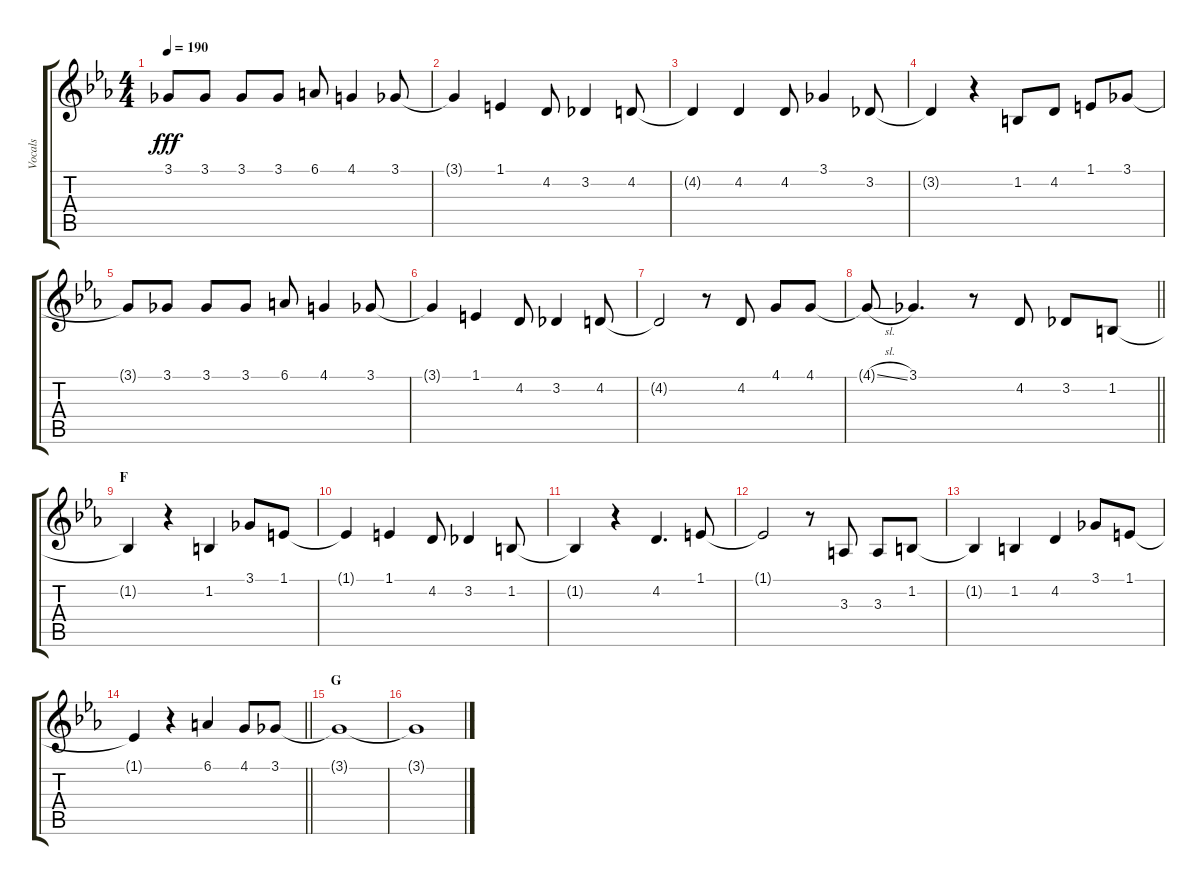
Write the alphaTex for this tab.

\track ("Vocals" "Vocals") {instrument violin}
\staff {score tabs}
\tuning (Eb4 Bb3 Gb3 Db3 Ab2 Eb2) {hide}
\ts (4 4)
\tempo 190
\clef g2
\ks eb
3.1{t}.8{dy fff} 3.1.8 3.1.8 3.1.8 6.1.8 4.1.4 3.1.8 |
3.1{t}.4 1.1.4 4.2.8 3.2.4 4.2.8 |
4.2{t}.4 4.2.4 4.2.8 3.1.4 3.2.8 |
3.2{t}.4 r.4 1.2.8 4.2.8 1.1.8 3.1.8 |
3.1{t}.8 3.1.8 3.1.8 3.1.8 6.1.8 4.1.4 3.1.8 |
3.1{t}.4 1.1.4 4.2.8 3.2.4 4.2.8 |
4.2{t}.2 r.8 4.2.8 4.1.8 4.1.8 |
\barLineRight lightlight
4.1{sl t}.8 3.1.4{d} r.8 4.2.8 3.2.8 1.2.8 |
\section ("" "F")
1.2{t}.4 r.4 1.2.4 3.1.8 1.1.8 |
1.1{t}.4 1.1.4 4.2.8 3.2.4 1.2.8 |
1.2{t}.4 r.4 4.2.4{d} 1.1.8 |
1.1{t}.2 r.8 3.3.8 3.3.8 1.2.8 |
1.2{t}.4 1.2.4 4.2.4 3.1.8 1.1.8 |
\barLineRight lightlight
1.1{t}.4 r.4 6.1.4 4.1.8 3.1.8 |
\section ("" "G")
3.1{t}.1 |
3.1{t}.1
